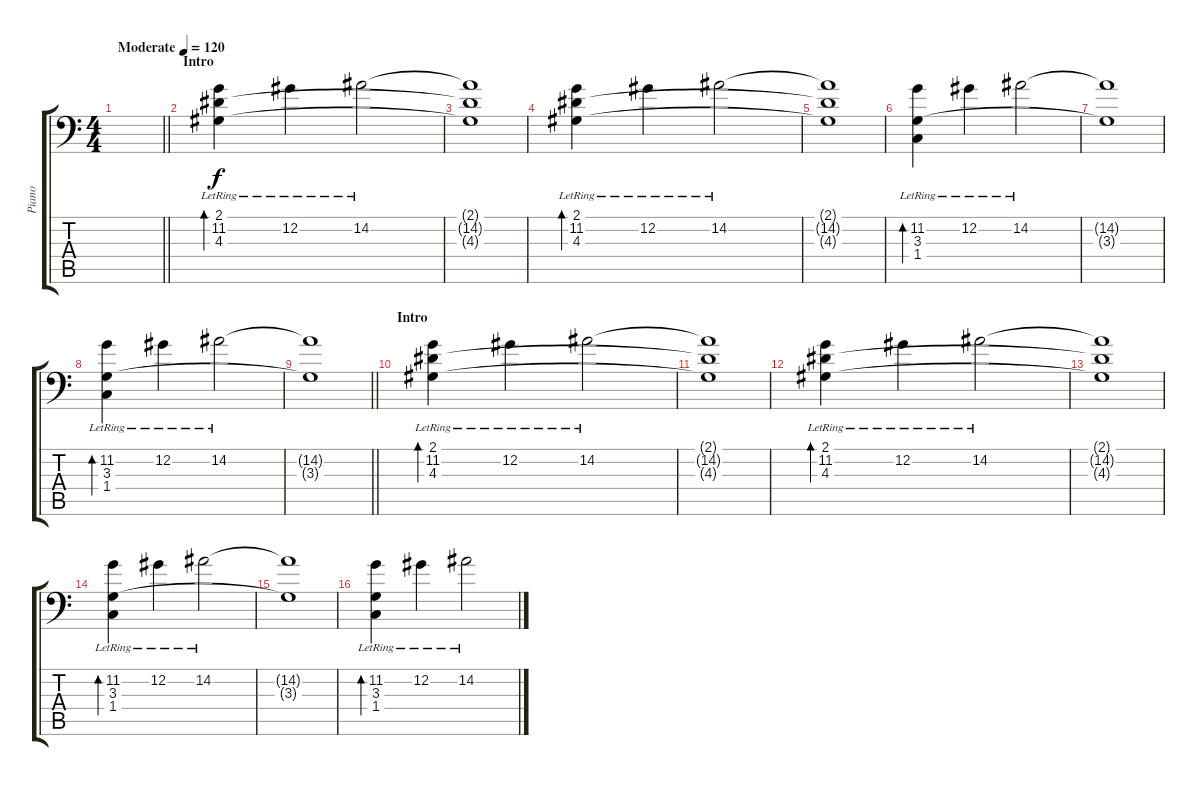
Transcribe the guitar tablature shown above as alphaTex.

\track ("Piano" "Piano") {instrument acousticgrandpiano}
\staff {score tabs}
\tuning (Db4 Ab3 E3 B2 Gb2 Ab1) {hide}
\ts (4 4)
\tempo (120 "Moderate")
\clef f4
\barLineRight lightlight
\ks c
|
\section ("" "Intro ")
(2.1{lr} 11.2{lr} 4.3{lr}).4{bd 120} 12.2{lr}.4 14.2{lr}.2 |
(2.1{t} 14.2{t} 4.3{t}).1 |
(2.1{lr} 11.2{lr} 4.3{lr}).4{bd 120} 12.2{lr}.4 14.2{lr}.2 |
(2.1{t} 14.2{t} 4.3{t}).1 |
(11.2{lr} 3.3{lr} 1.4{lr}).4{bd 120} 12.2{lr}.4 14.2{lr}.2 |
(14.2{t} 3.3{t}).1 |
(11.2{lr} 3.3{lr} 1.4{lr}).4{bd 120} 12.2{lr}.4 14.2{lr}.2 |
\barLineRight lightlight
(14.2{t} 3.3{t}).1 |
\section ("" "Intro ")
(2.1{lr} 11.2{lr} 4.3{lr}).4{bd 120} 12.2{lr}.4 14.2{lr}.2 |
(2.1{t} 14.2{t} 4.3{t}).1 |
(2.1{lr} 11.2{lr} 4.3{lr}).4{bd 120} 12.2{lr}.4 14.2{lr}.2 |
(2.1{t} 14.2{t} 4.3{t}).1 |
(11.2{lr} 3.3{lr} 1.4{lr}).4{bd 120} 12.2{lr}.4 14.2{lr}.2 |
(14.2{t} 3.3{t}).1 |
(11.2{lr} 3.3{lr} 1.4{lr}).4{bd 120} 12.2{lr}.4 14.2{lr}.2
